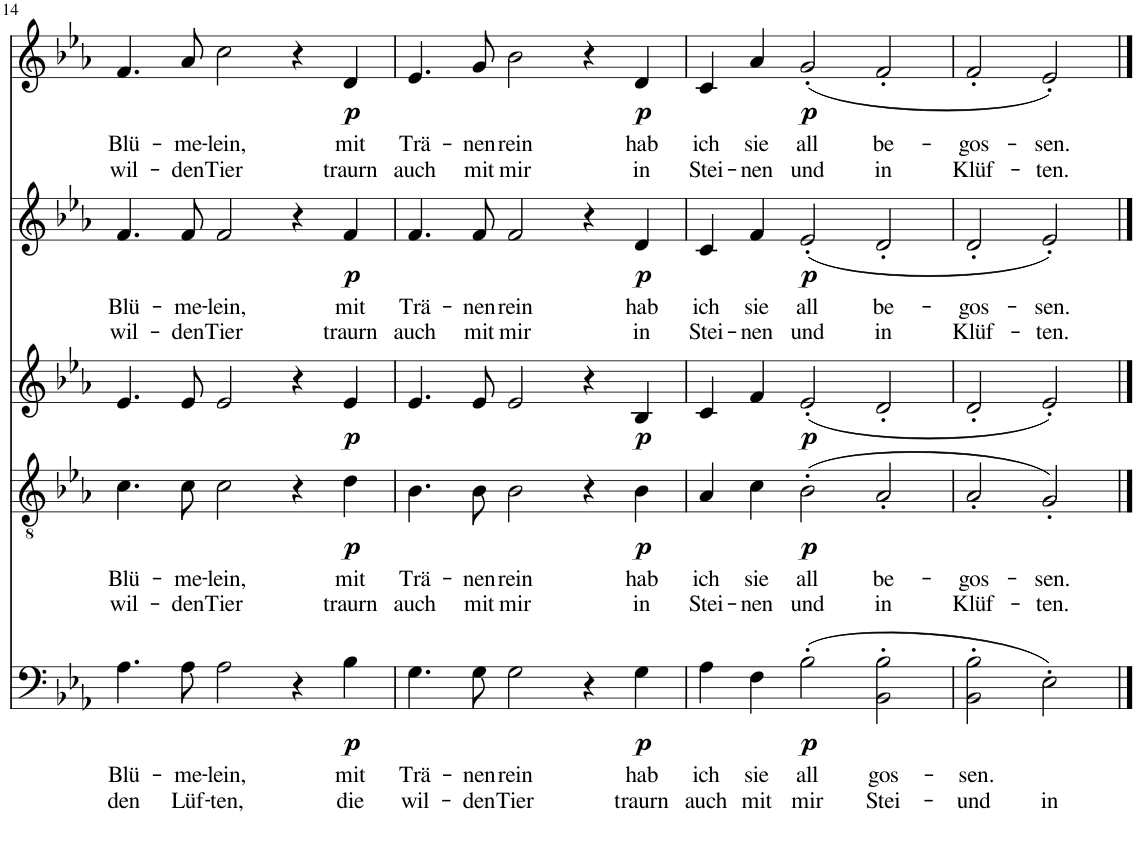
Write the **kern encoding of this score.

**kern	**text	**text	**dynam	**kern	**text	**text	**dynam	**kern	**dynam	**kern	**text	**text	**dynam	**kern	**text	**text	**dynam
*part5	*part5	*part5	*part5	*part4	*part4	*part4	*part4	*part3	*part3	*part2	*part2	*part2	*part2	*part1	*part1	*part1	*part1
*staff5	*staff5	*staff5	*staff5	*staff4	*staff4	*staff4	*staff4	*staff3	*staff3	*staff2	*staff2	*staff2	*staff2	*staff1	*staff1	*staff1	*staff1
*I"Bassi	*	*	*	*I"Tenori	*	*	*	*I"Contralti II	*	*I"Contralti I	*	*	*	*I"Soprani	*	*	*
!!LO:PB:g=z
*clefF4	*	*	*	*clefGv2	*	*	*	*clefG2	*	*clefG2	*	*	*	*clefG2	*	*	*
*k[b-e-a-]	*	*	*	*k[b-e-a-]	*	*	*	*k[b-e-a-]	*	*k[b-e-a-]	*	*	*	*k[b-e-a-]	*	*	*
*E-:	*	*	*	*E-:	*	*	*	*E-:	*	*E-:	*	*	*	*E-:	*	*	*
*M3/2	*	*	*	*M3/2	*	*	*	*M3/2	*	*M3/2	*	*	*	*M3/2	*	*	*
=14	=14	=14	=14	=14	=14	=14	=14	=14	=14	=14	=14	=14	=14	=14	=14	=14	=14
!	!LO:LY:b	!LO:LY:b	!	!	!LO:LY:b	!LO:LY:b	!	!	!	!	!LO:LY:b	!LO:LY:b	!	!	!LO:LY:b	!LO:LY:b	!
4.A-\	Blü-	den	.	4.c\	Blü-	wil-	.	4.e-/	.	4.f/	Blü-	wil-	.	4.f/	Blü-	wil-	.
!	!LO:LY:b	!LO:LY:b	!	!	!LO:LY:b	!LO:LY:b	!	!	!	!	!LO:LY:b	!LO:LY:b	!	!	!LO:LY:b	!LO:LY:b	!
8A-\	-me-	Lüf-	.	8c\	-me-	-den	.	8e-/	.	8f/	-me-	-den	.	8a-/	-me-	-den	.
!	!LO:LY:b	!LO:LY:b	!	!	!LO:LY:b	!LO:LY:b	!	!	!	!	!LO:LY:b	!LO:LY:b	!	!	!LO:LY:b	!LO:LY:b	!
2A-\	-lein,	-ten,	.	2c\	-lein,	Tier	.	2e-/	.	2f/	-lein,	Tier	.	2cc\	-lein,	Tier	.
4r	.	.	.	4r	.	.	.	4r	.	4r	.	.	.	4r	.	.	.
!	!LO:LY:b	!LO:LY:b	!LO:DY:b	!	!LO:LY:b	!LO:LY:b	!LO:DY:b	!	!LO:DY:b	!	!LO:LY:b	!LO:LY:b	!LO:DY:b	!	!LO:LY:b	!LO:LY:b	!LO:DY:b
4B-\	mit	die	p	4d\	mit	traurn	p	4e-/	p	4f/	mit	traurn	p	4d/	mit	traurn	p
=15	=15	=15	=15	=15	=15	=15	=15	=15	=15	=15	=15	=15	=15	=15	=15	=15	=15
!	!LO:LY:b	!LO:LY:b	!	!	!LO:LY:b	!LO:LY:b	!	!	!	!	!LO:LY:b	!LO:LY:b	!	!	!LO:LY:b	!LO:LY:b	!
4.G\	Trä-	wil-	.	4.B-\	Trä-	auch	.	4.e-/	.	4.f/	Trä-	auch	.	4.e-/	Trä-	auch	.
!	!LO:LY:b	!LO:LY:b	!	!	!LO:LY:b	!LO:LY:b	!	!	!	!	!LO:LY:b	!LO:LY:b	!	!	!LO:LY:b	!LO:LY:b	!
8G\	-nen	-den	.	8B-\	-nen	mit	.	8e-/	.	8f/	-nen	mit	.	8g/	-nen	mit	.
!	!LO:LY:b	!LO:LY:b	!	!	!LO:LY:b	!LO:LY:b	!	!	!	!	!LO:LY:b	!LO:LY:b	!	!	!LO:LY:b	!LO:LY:b	!
2G\	rein	Tier	.	2B-\	rein	mir	.	2e-/	.	2f/	rein	mir	.	2b-\	rein	mir	.
4r	.	.	.	4r	.	.	.	4r	.	4r	.	.	.	4r	.	.	.
!	!LO:LY:b	!LO:LY:b	!LO:DY:b	!	!LO:LY:b	!LO:LY:b	!LO:DY:b	!	!LO:DY:b	!	!LO:LY:b	!LO:LY:b	!LO:DY:b	!	!LO:LY:b	!LO:LY:b	!LO:DY:b
4G\	hab	traurn	p	4B-\	hab	in	p	4B-/	p	4d/	hab	in	p	4d/	hab	in	p
=16	=16	=16	=16	=16	=16	=16	=16	=16	=16	=16	=16	=16	=16	=16	=16	=16	=16
!	!LO:LY:b	!LO:LY:b	!	!	!LO:LY:b	!LO:LY:b	!	!	!	!	!LO:LY:b	!LO:LY:b	!	!	!LO:LY:b	!LO:LY:b	!
4A-\	ich	auch	.	4A-/	ich	Stei-	.	4c/	.	4c/	ich	Stei-	.	4c/	ich	Stei-	.
!	!LO:LY:b	!LO:LY:b	!	!	!LO:LY:b	!LO:LY:b	!	!	!	!	!LO:LY:b	!LO:LY:b	!	!	!LO:LY:b	!LO:LY:b	!
4F\	sie	mit	.	4c\	sie	-nen	.	4f/	.	4f/	sie	-nen	.	4a-/	sie	-nen	.
!	!LO:LY:b	!LO:LY:b	!LO:DY:b	!	!LO:LY:b	!LO:LY:b	!LO:DY:b	!	!LO:DY:b	!	!LO:LY:b	!LO:LY:b	!LO:DY:b	!	!LO:LY:b	!LO:LY:b	!LO:DY:b
(2B-'\	all	mir	p	(2B-'\	all	und	p	(2e-'/	p	(2e-'/	all	und	p	(2g'/	all	und	p
!	!LO:LY:b	!LO:LY:b	!	!	!LO:LY:b	!LO:LY:b	!	!	!	!	!LO:LY:b	!LO:LY:b	!	!	!LO:LY:b	!LO:LY:b	!
2BB-\' 2B-\'	-gos-	Stei-	.	2A-'/	be-	in	.	2d'/	.	2d'/	be-	in	.	2f'/	be-	in	.
=17	=17	=17	=17	=17	=17	=17	=17	=17	=17	=17	=17	=17	=17	=17	=17	=17	=17
!	!LO:LY:b	!LO:LY:b	!	!	!LO:LY:b	!LO:LY:b	!	!	!	!	!LO:LY:b	!LO:LY:b	!	!	!LO:LY:b	!LO:LY:b	!
2BB-\' 2B-\'	-sen.	und	.	2A-'/	-gos-	Klüf-	.	2d'/	.	2d'/	-gos-	Klüf-	.	2f'/	-gos-	Klüf-	.
!	!	!LO:LY:b	!	!	!LO:LY:b	!LO:LY:b	!	!	!	!	!LO:LY:b	!LO:LY:b	!	!	!LO:LY:b	!LO:LY:b	!
2E-'\)	.	in	.	2G'/)	-sen.	-ten.	.	2e-'/)	.	2e-'/)	-sen.	-ten.	.	2e-'/)	-sen.	-ten.	.
==	==	==	==	==	==	==	==	==	==	==	==	==	==	==	==	==	==
*-	*-	*-	*-	*-	*-	*-	*-	*-	*-	*-	*-	*-	*-	*-	*-	*-	*-
